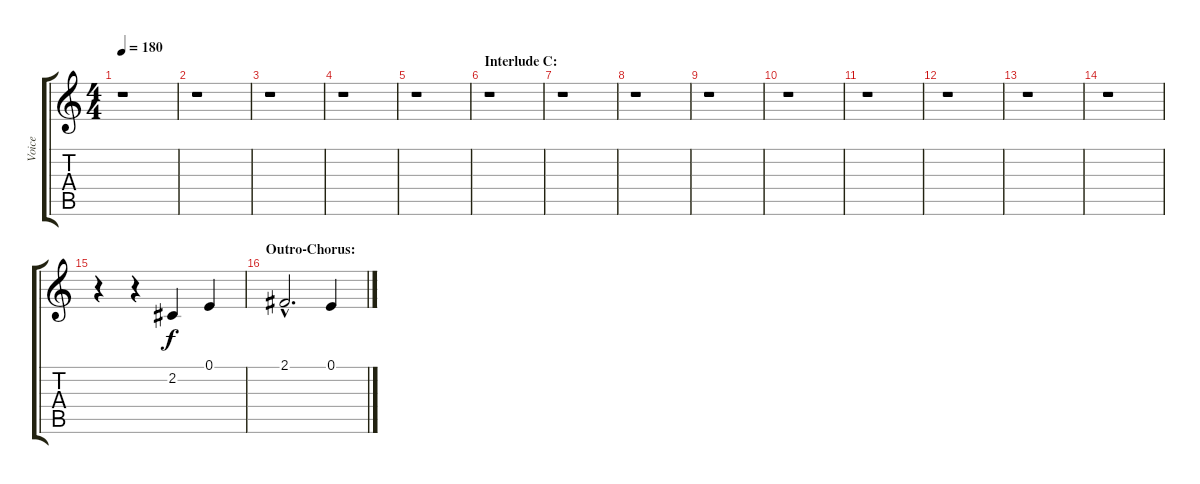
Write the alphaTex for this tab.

\track ("Voice" "Voice") {instrument cello}
\staff {score tabs}
\tuning (E4 B3 G3 D3 A2 E2) {hide}
\ts (4 4)
\tempo 180
\clef g2
\ks c
r.1{dy f} |
r.1 |
r.1 |
r.1 |
r.1 |
\section ("" "Interlude C:")
r.1 |
r.1 |
r.1 |
r.1 |
r.1 |
r.1 |
r.1 |
r.1 |
r.1 |
r.4 r.4 2.2.4 0.1.4 |
\section ("" "Outro-Chorus:")
2.1{hac}.2{d} 0.1.4
